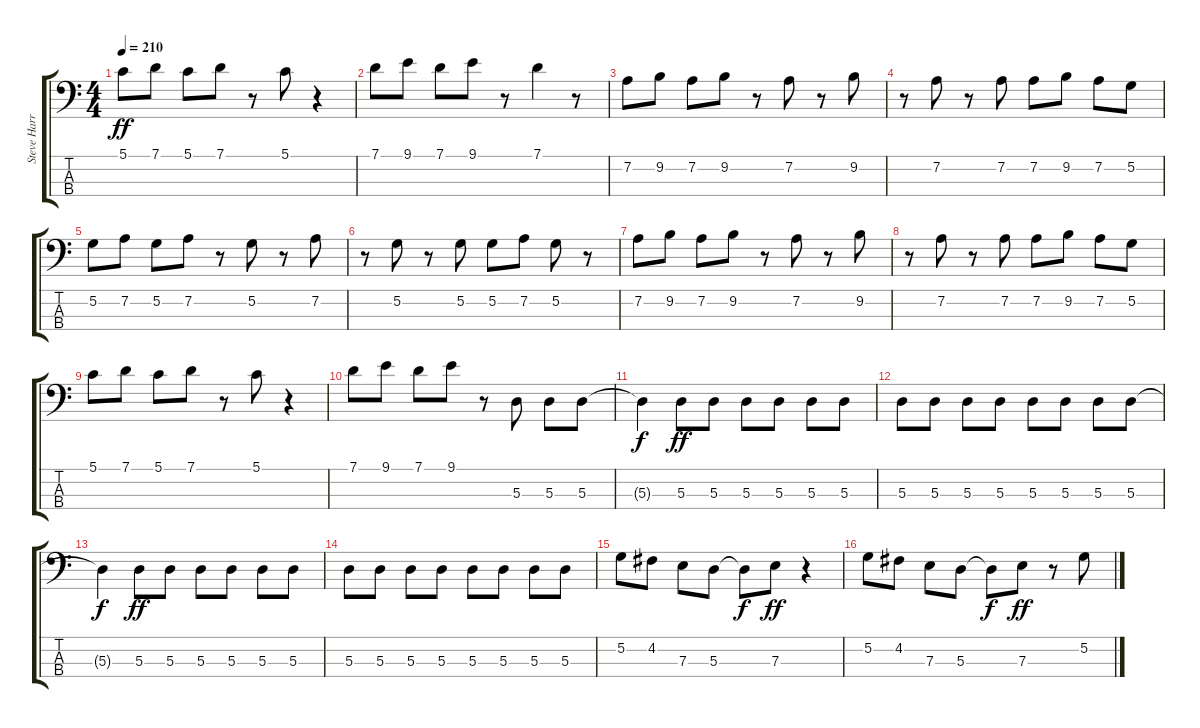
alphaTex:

\track ("Steve Harris" "Steve Harr") {instrument electricbassfinger}
\staff {score tabs}
\tuning (G2 D2 A1 E1) {hide}
\ts (4 4)
\tempo 210
\clef f4
\ks c
5.1.8{dy ff} 7.1.8 5.1.8 7.1.8 r.8 5.1.8 r.4 |
7.1.8 9.1.8 7.1.8 9.1.8 r.8 7.1.4 r.8 |
7.2.8 9.2.8 7.2.8 9.2.8 r.8 7.2.8 r.8 9.2.8 |
r.8 7.2.8 r.8 7.2.8 7.2.8 9.2.8 7.2.8 5.2.8 |
5.2.8 7.2.8 5.2.8 7.2.8 r.8 5.2.8 r.8 7.2.8 |
r.8 5.2.8 r.8 5.2.8 5.2.8 7.2.8 5.2.8 r.8 |
7.2.8 9.2.8 7.2.8 9.2.8 r.8 7.2.8 r.8 9.2.8 |
r.8 7.2.8 r.8 7.2.8 7.2.8 9.2.8 7.2.8 5.2.8 |
5.1.8 7.1.8 5.1.8 7.1.8 r.8 5.1.8 r.4 |
7.1.8 9.1.8 7.1.8 9.1.8 r.8 5.3.8 5.3.8 5.3.8 |
5.3{t}.4{dy f} 5.3.8{dy ff} 5.3.8 5.3.8 5.3.8 5.3.8 5.3.8 |
5.3.8 5.3.8 5.3.8 5.3.8 5.3.8 5.3.8 5.3.8 5.3.8 |
5.3{t}.4{dy f} 5.3.8{dy ff} 5.3.8 5.3.8 5.3.8 5.3.8 5.3.8 |
5.3.8 5.3.8 5.3.8 5.3.8 5.3.8 5.3.8 5.3.8 5.3.8 |
5.2.8 4.2.8 7.3.8 5.3.8 5.3{t}.8{dy f} 7.3.8{dy ff} r.4 |
5.2.8 4.2.8 7.3.8 5.3.8 5.3{t}.8{dy f} 7.3.8{dy ff} r.8 5.2.8
